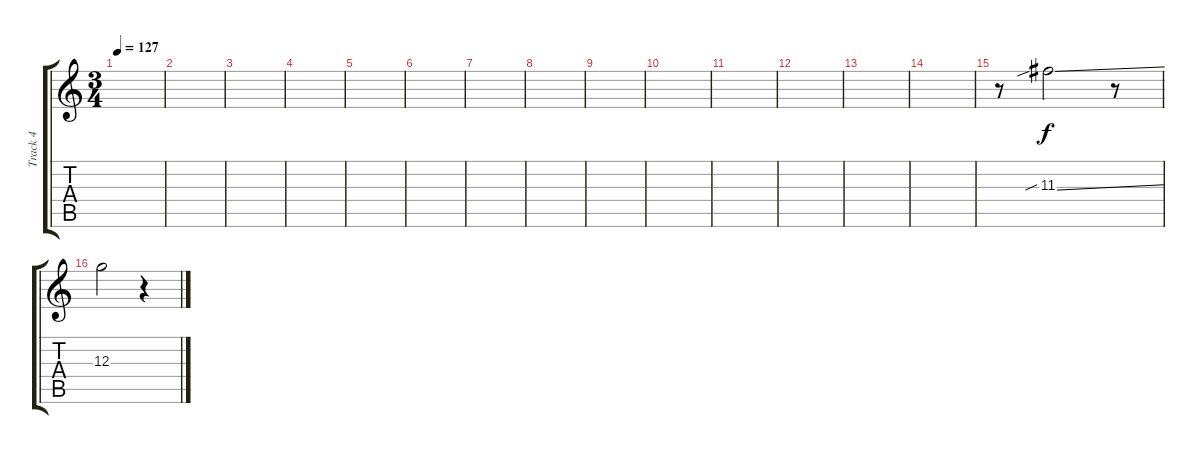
\track ("Track 4" "Track 4") {instrument electricguitarjazz}
\staff {score tabs}
\tuning (E4 B3 G3 D3 A2 E2) {hide}
\ts (3 4)
\tempo 127
\clef g2
\ks c
|
|
|
|
|
|
|
|
|
|
|
|
|
|
r.8 11.3{sib ss}.2 r.8 |
12.3.2 r.4
